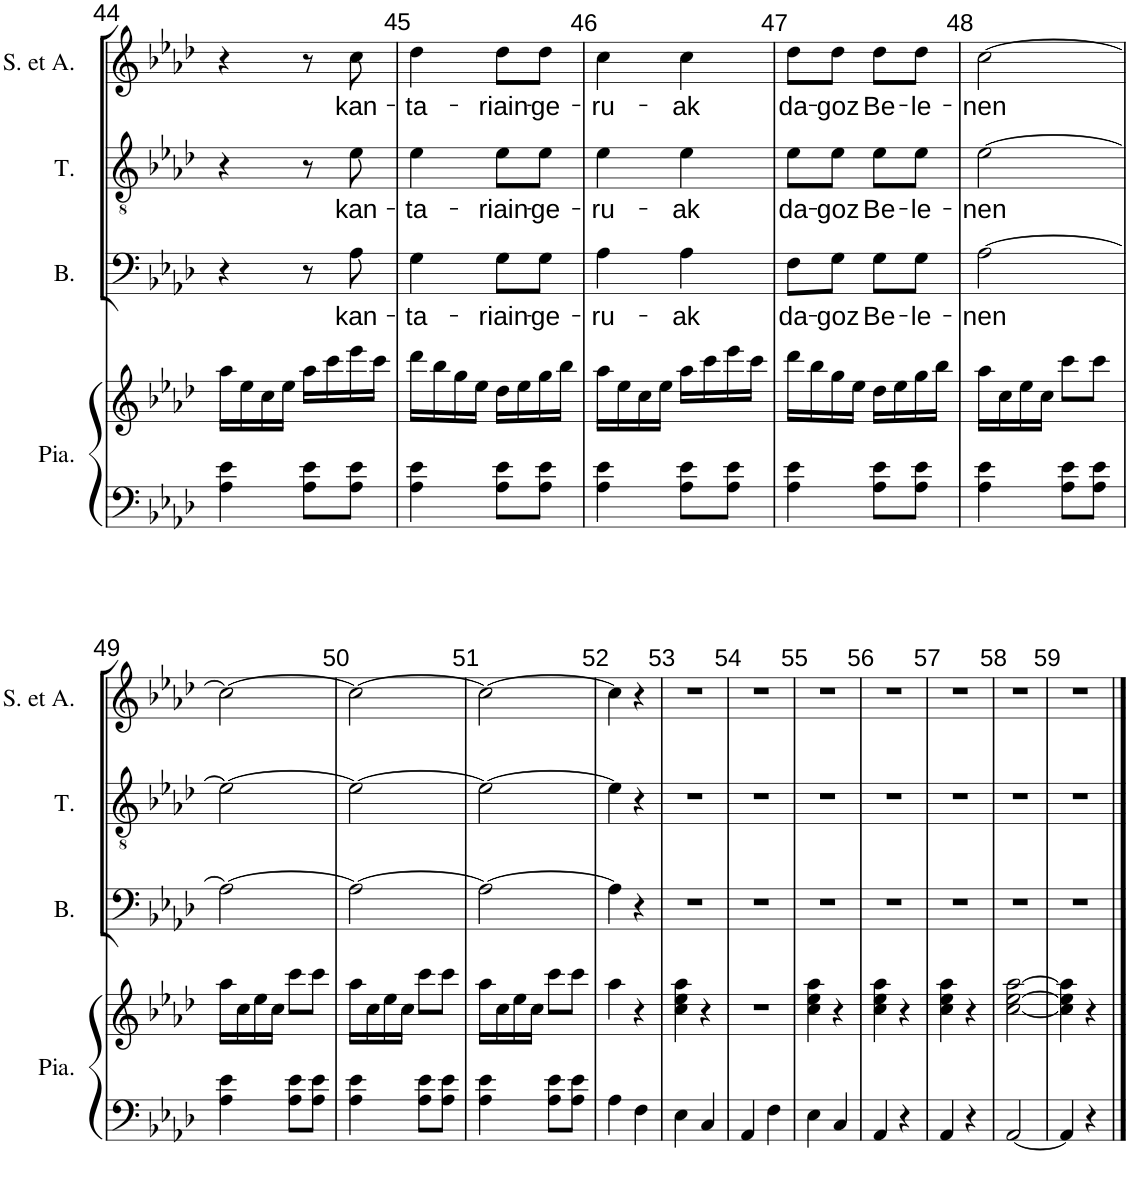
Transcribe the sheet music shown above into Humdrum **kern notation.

**kern	**kern	**kern	**text	**kern	**text	**kern	**text
*part4	*part4	*part3	*part3	*part2	*part2	*part1	*part1
*staff5	*staff4	*staff3	*staff3	*staff2	*staff2	*staff1	*staff1
*I"Piano	*	*I"Basse	*	*I"Ténor	*	*I"Soprano et alto	*
*I'Pia.	*	*I'B.	*	*I'T.	*	*I'S. et A.	*
!!LO:PB:g=z
*clefF4	*clefG2	*clefF4	*	*clefGv2	*	*clefG2	*
*k[b-e-a-d-]	*k[b-e-a-d-]	*k[b-e-a-d-]	*	*k[b-e-a-d-]	*	*k[b-e-a-d-]	*
*M2/4	*M2/4	*M2/4	*	*M2/4	*	*M2/4	*
=44	=44	=44	=44	=44	=44	=44	=44
4A-\ 4e-\	16aa-\LL	4r	.	4r	.	4r	.
.	16ee-\	.	.	.	.	.	.
.	16cc\	.	.	.	.	.	.
.	16ee-\JJ	.	.	.	.	.	.
8A-\ 8e-\L	16aa-\LL	8r	.	8r	.	8r	.
.	16ccc\	.	.	.	.	.	.
!	!	!	!LO:LY:b	!	!LO:LY:b	!	!LO:LY:b
8A-\ 8e-\J	16eee-\	8A-\	kan-	8e-\	kan-	8cc\	kan-
.	16ccc\JJ	.	.	.	.	.	.
=45	=45	=45	=45	=45	=45	=45	=45
!	!	!	!LO:LY:b	!	!LO:LY:b	!	!LO:LY:b
4A-\ 4e-\	16ddd-\LL	4G\	-ta-	4e-\	-ta-	4dd-\	-ta-
.	16bb-\	.	.	.	.	.	.
.	16gg\	.	.	.	.	.	.
.	16ee-\JJ	.	.	.	.	.	.
!	!	!	!LO:LY:b	!	!LO:LY:b	!	!LO:LY:b
8A-\ 8e-\L	16dd-\LL	8G\L	-riain-	8e-\L	-riain-	8dd-\L	-riain-
.	16ee-\	.	.	.	.	.	.
!	!	!	!LO:LY:b	!	!LO:LY:b	!	!LO:LY:b
8A-\ 8e-\J	16gg\	8G\J	-ge-	8e-\J	-ge-	8dd-\J	-ge-
.	16bb-\JJ	.	.	.	.	.	.
=46	=46	=46	=46	=46	=46	=46	=46
!	!	!	!LO:LY:b	!	!LO:LY:b	!	!LO:LY:b
4A-\ 4e-\	16aa-\LL	4A-\	-ru-	4e-\	-ru-	4cc\	-ru-
.	16ee-\	.	.	.	.	.	.
.	16cc\	.	.	.	.	.	.
.	16ee-\JJ	.	.	.	.	.	.
!	!	!	!LO:LY:b	!	!LO:LY:b	!	!LO:LY:b
8A-\ 8e-\L	16aa-\LL	4A-\	-ak	4e-\	-ak	4cc\	-ak
.	16ccc\	.	.	.	.	.	.
8A-\ 8e-\J	16eee-\	.	.	.	.	.	.
.	16ccc\JJ	.	.	.	.	.	.
=47	=47	=47	=47	=47	=47	=47	=47
!	!	!	!LO:LY:b	!	!LO:LY:b	!	!LO:LY:b
4A-\ 4e-\	16ddd-\LL	8F\L	da-	8e-\L	da-	8dd-\L	da-
.	16bb-\	.	.	.	.	.	.
!	!	!	!LO:LY:b	!	!LO:LY:b	!	!LO:LY:b
.	16gg\	8G\J	-goz	8e-\J	-goz	8dd-\J	-goz
.	16ee-\JJ	.	.	.	.	.	.
!	!	!	!LO:LY:b	!	!LO:LY:b	!	!LO:LY:b
8A-\ 8e-\L	16dd-\LL	8G\L	Be-	8e-\L	Be-	8dd-\L	Be-
.	16ee-\	.	.	.	.	.	.
!	!	!	!LO:LY:b	!	!LO:LY:b	!	!LO:LY:b
8A-\ 8e-\J	16gg\	8G\J	-le-	8e-\J	-le-	8dd-\J	-le-
.	16bb-\JJ	.	.	.	.	.	.
=48	=48	=48	=48	=48	=48	=48	=48
!	!	!	!LO:LY:b	!	!LO:LY:b	!	!LO:LY:b
4A-\ 4e-\	16aa-\LL	[2A-\	-nen	[2e-\	-nen	[2cc\	-nen
.	16cc\	.	.	.	.	.	.
.	16ee-\	.	.	.	.	.	.
.	16cc\JJ	.	.	.	.	.	.
8A-\ 8e-\L	8ccc\L	.	.	.	.	.	.
8A-\ 8e-\J	8ccc\J	.	.	.	.	.	.
!!LO:LB:g=z
=49	=49	=49	=49	=49	=49	=49	=49
4A-\ 4e-\	16aa-\LL	2A-\_	.	2e-\_	.	2cc\_	.
.	16cc\	.	.	.	.	.	.
.	16ee-\	.	.	.	.	.	.
.	16cc\JJ	.	.	.	.	.	.
8A-\ 8e-\L	8ccc\L	.	.	.	.	.	.
8A-\ 8e-\J	8ccc\J	.	.	.	.	.	.
=50	=50	=50	=50	=50	=50	=50	=50
4A-\ 4e-\	16aa-\LL	2A-\_	.	2e-\_	.	2cc\_	.
.	16cc\	.	.	.	.	.	.
.	16ee-\	.	.	.	.	.	.
.	16cc\JJ	.	.	.	.	.	.
8A-\ 8e-\L	8ccc\L	.	.	.	.	.	.
8A-\ 8e-\J	8ccc\J	.	.	.	.	.	.
=51	=51	=51	=51	=51	=51	=51	=51
4A-\ 4e-\	16aa-\LL	2A-\_	.	2e-\_	.	2cc\_	.
.	16cc\	.	.	.	.	.	.
.	16ee-\	.	.	.	.	.	.
.	16cc\JJ	.	.	.	.	.	.
8A-\ 8e-\L	8ccc\L	.	.	.	.	.	.
8A-\ 8e-\J	8ccc\J	.	.	.	.	.	.
=52	=52	=52	=52	=52	=52	=52	=52
4A-\	4aa-\	4A-\]	.	4e-\]	.	4cc\]	.
4F\	4r	4r	.	4r	.	4r	.
=53	=53	=53	=53	=53	=53	=53	=53
4E-\	4cc\ 4ee-\ 4aa-\	2r	.	2r	.	2r	.
4C/	4r	.	.	.	.	.	.
=54	=54	=54	=54	=54	=54	=54	=54
4AA-/	2r	2r	.	2r	.	2r	.
4F\	.	.	.	.	.	.	.
=55	=55	=55	=55	=55	=55	=55	=55
4E-\	4cc\ 4ee-\ 4aa-\	2r	.	2r	.	2r	.
4C/	4r	.	.	.	.	.	.
=56	=56	=56	=56	=56	=56	=56	=56
4AA-/	4cc\ 4ee-\ 4aa-\	2r	.	2r	.	2r	.
4r	4r	.	.	.	.	.	.
=57	=57	=57	=57	=57	=57	=57	=57
4AA-/	4cc\ 4ee-\ 4aa-\	2r	.	2r	.	2r	.
4r	4r	.	.	.	.	.	.
=58	=58	=58	=58	=58	=58	=58	=58
[2AA-/	[2cc\ [2ee-\ [2aa-\	2r	.	2r	.	2r	.
=59	=59	=59	=59	=59	=59	=59	=59
4AA-/]	4cc\] 4ee-\] 4aa-\]	2r	.	2r	.	2r	.
4r	4r	.	.	.	.	.	.
==	==	==	==	==	==	==	==
*-	*-	*-	*-	*-	*-	*-	*-
